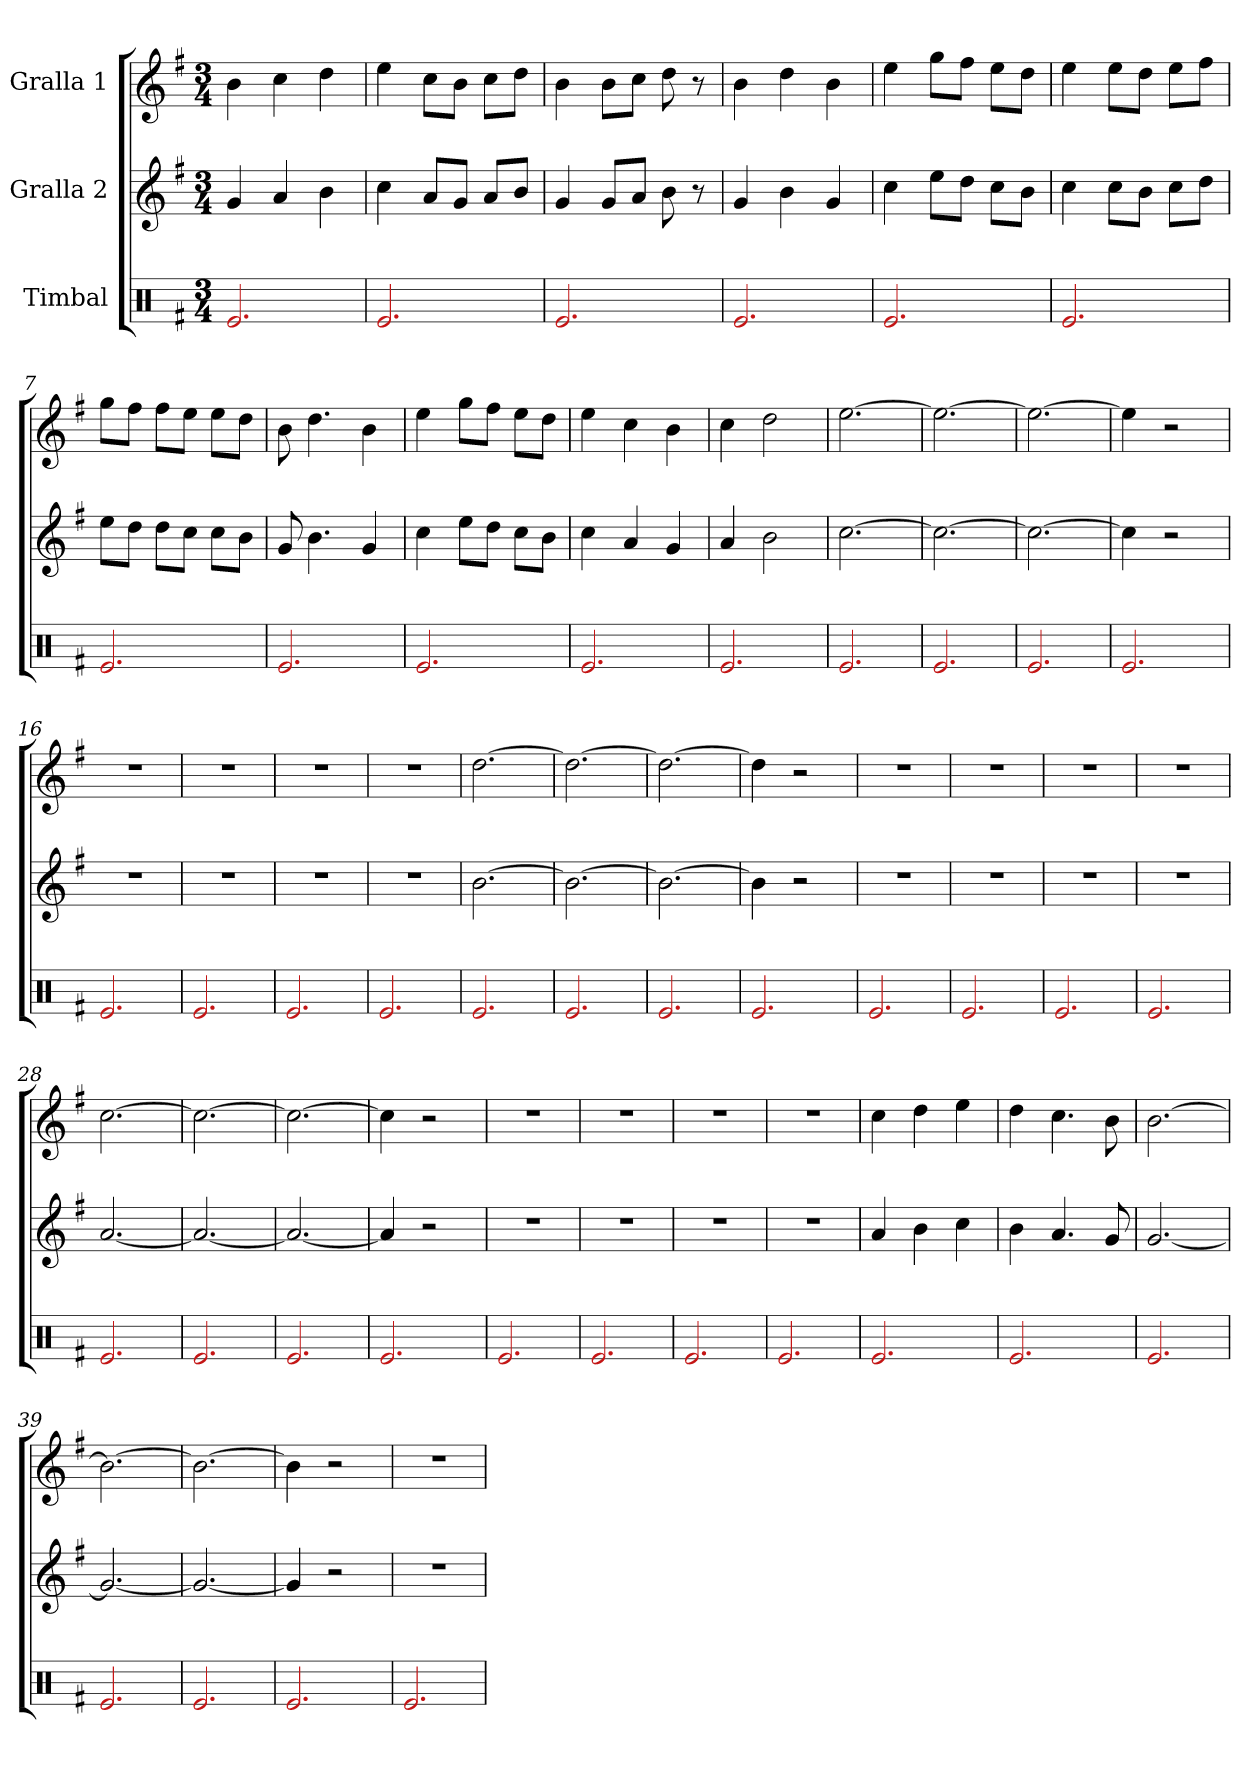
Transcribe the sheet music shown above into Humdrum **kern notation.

**kern	**kern	**kern
*part3	*part2	*part1
*staff3	*staff2	*staff1
*I"Timbal	*I"Gralla 2	*I"Gralla 1
*clefX	*clefG2	*clefG2
*k[f#]	*k[f#]	*k[f#]
*M3/4	*M3/4	*M3/4
=1	=1	=1
2.e	4g	4b
.	4a	4cc
.	4b	4dd
=2	=2	=2
2.e	4cc	4ee
.	8a/L	8cc\L
.	8g/J	8b\J
.	8a/L	8cc\L
.	8b/J	8dd\J
=3	=3	=3
2.e	4g	4b
.	8g/L	8b\L
.	8a/J	8cc\J
.	8b	8dd
.	8r	8r
=4	=4	=4
2.e	4g	4b
.	4b	4dd
.	4g	4b
=5	=5	=5
2.e	4cc	4ee
.	8ee\L	8gg\L
.	8dd\J	8ff#\J
.	8cc\L	8ee\L
.	8b\J	8dd\J
=6	=6	=6
2.e	4cc	4ee
.	8cc\L	8ee\L
.	8b\J	8dd\J
.	8cc\L	8ee\L
.	8dd\J	8ff#\J
=7	=7	=7
2.e	8ee\L	8gg\L
.	8dd\J	8ff#\J
.	8dd\L	8ff#\L
.	8cc\J	8ee\J
.	8cc\L	8ee\L
.	8b\J	8dd\J
=8	=8	=8
2.e	8g	8b
.	4.b	4.dd
.	4g	4b
=9	=9	=9
2.e	4cc	4ee
.	8ee\L	8gg\L
.	8dd\J	8ff#\J
.	8cc\L	8ee\L
.	8b\J	8dd\J
=10	=10	=10
2.e	4cc	4ee
.	4a	4cc
.	4g	4b
=11	=11	=11
2.e	4a	4cc
.	2b	2dd
=12	=12	=12
2.e	[2.cc	[2.ee
=13	=13	=13
2.e	2.cc_	2.ee_
=14	=14	=14
2.e	2.cc_	2.ee_
=15	=15	=15
2.e	4cc]	4ee]
.	2r	2r
=16	=16	=16
2.e	2.r	2.r
=17	=17	=17
2.e	2.r	2.r
=18	=18	=18
2.e	2.r	2.r
=19	=19	=19
2.e	2.r	2.r
=20	=20	=20
2.e	[2.b	[2.dd
=21	=21	=21
2.e	2.b_	2.dd_
=22	=22	=22
2.e	2.b_	2.dd_
=23	=23	=23
2.e	4b]	4dd]
.	2r	2r
=24	=24	=24
2.e	2.r	2.r
=25	=25	=25
2.e	2.r	2.r
=26	=26	=26
2.e	2.r	2.r
=27	=27	=27
2.e	2.r	2.r
=28	=28	=28
2.e	[2.a	[2.cc
=29	=29	=29
2.e	2.a_	2.cc_
=30	=30	=30
2.e	2.a_	2.cc_
=31	=31	=31
2.e	4a]	4cc]
.	2r	2r
=32	=32	=32
2.e	2.r	2.r
=33	=33	=33
2.e	2.r	2.r
=34	=34	=34
2.e	2.r	2.r
=35	=35	=35
2.e	2.r	2.r
=36	=36	=36
2.e	4a	4cc
.	4b	4dd
.	4cc	4ee
=37	=37	=37
2.e	4b	4dd
.	4.a	4.cc
.	8g	8b
=38	=38	=38
2.e	[2.g	[2.b
=39	=39	=39
2.e	2.g_	2.b_
=40	=40	=40
2.e	2.g_	2.b_
=41	=41	=41
2.e	4g]	4b]
.	2r	2r
=42	=42	=42
2.e	2.r	2.r
=	=	=
*-	*-	*-
